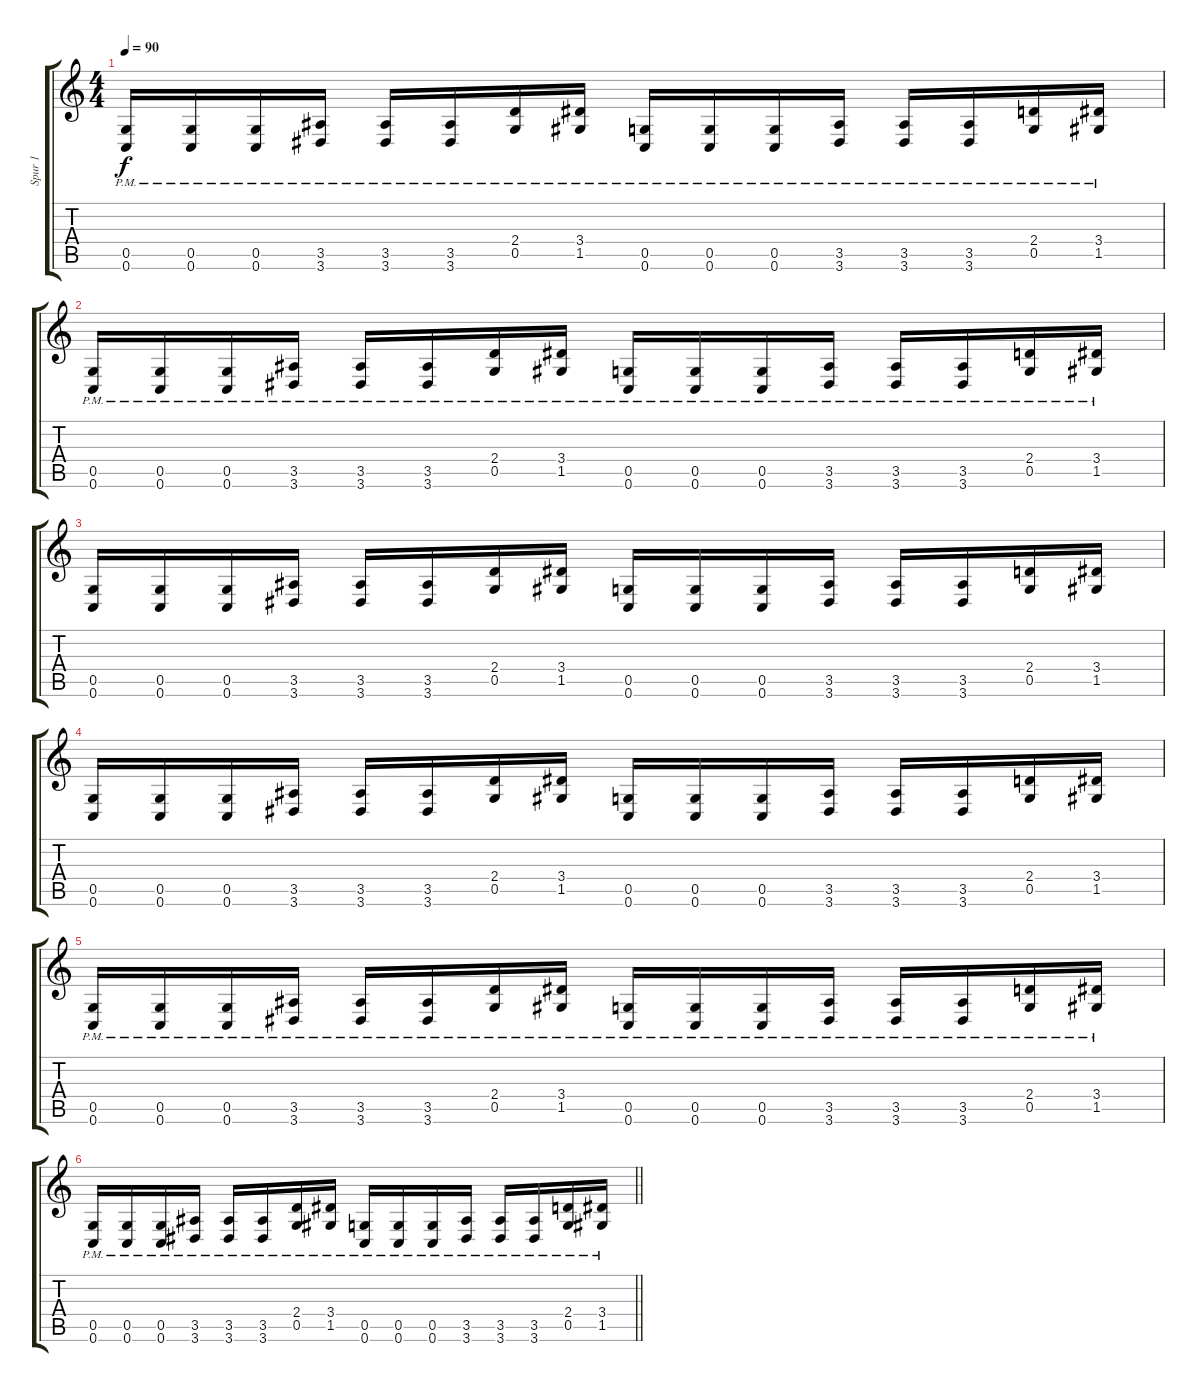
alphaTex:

\track ("Spur 1" "Spur 1") {instrument distortionguitar}
\staff {score tabs}
\tuning (D4 A3 F3 C3 G2 C2) {hide}
\ts (4 4)
\tempo 90
\clef g2
\ks c
(0.5{pm} 0.6{pm}).16{dy f} (0.5{pm} 0.6{pm}).16 (0.5{pm} 0.6{pm}).16 (3.5{pm} 3.6{pm}).16 (3.5{pm} 3.6{pm}).16 (3.5{pm} 3.6{pm}).16 (2.4{pm} 0.5{pm}).16 (3.4{pm} 1.5{pm}).16 (0.5{pm} 0.6{pm}).16 (0.5{pm} 0.6{pm}).16 (0.5{pm} 0.6{pm}).16 (3.5{pm} 3.6{pm}).16 (3.5{pm} 3.6{pm}).16 (3.5{pm} 3.6{pm}).16 (2.4{pm} 0.5{pm}).16 (3.4{pm} 1.5{pm}).16 |
(0.5{pm} 0.6{pm}).16 (0.5{pm} 0.6{pm}).16 (0.5{pm} 0.6{pm}).16 (3.5{pm} 3.6{pm}).16 (3.5{pm} 3.6{pm}).16 (3.5{pm} 3.6{pm}).16 (2.4{pm} 0.5{pm}).16 (3.4{pm} 1.5{pm}).16 (0.5{pm} 0.6{pm}).16 (0.5{pm} 0.6{pm}).16 (0.5{pm} 0.6{pm}).16 (3.5{pm} 3.6{pm}).16 (3.5{pm} 3.6{pm}).16 (3.5{pm} 3.6{pm}).16 (2.4{pm} 0.5{pm}).16 (3.4{pm} 1.5{pm}).16 |
(0.5 0.6).16 (0.5 0.6).16 (0.5 0.6).16 (3.5 3.6).16 (3.5 3.6).16 (3.5 3.6).16 (2.4 0.5).16 (3.4 1.5).16 (0.5 0.6).16 (0.5 0.6).16 (0.5 0.6).16 (3.5 3.6).16 (3.5 3.6).16 (3.5 3.6).16 (2.4 0.5).16 (3.4 1.5).16 |
(0.5 0.6).16 (0.5 0.6).16 (0.5 0.6).16 (3.5 3.6).16 (3.5 3.6).16 (3.5 3.6).16 (2.4 0.5).16 (3.4 1.5).16 (0.5 0.6).16 (0.5 0.6).16 (0.5 0.6).16 (3.5 3.6).16 (3.5 3.6).16 (3.5 3.6).16 (2.4 0.5).16 (3.4 1.5).16 |
(0.5{pm} 0.6{pm}).16 (0.5{pm} 0.6{pm}).16 (0.5{pm} 0.6{pm}).16 (3.5{pm} 3.6{pm}).16 (3.5{pm} 3.6{pm}).16 (3.5{pm} 3.6{pm}).16 (2.4{pm} 0.5{pm}).16 (3.4{pm} 1.5{pm}).16 (0.5{pm} 0.6{pm}).16 (0.5{pm} 0.6{pm}).16 (0.5{pm} 0.6{pm}).16 (3.5{pm} 3.6{pm}).16 (3.5{pm} 3.6{pm}).16 (3.5{pm} 3.6{pm}).16 (2.4{pm} 0.5{pm}).16 (3.4{pm} 1.5{pm}).16 |
\barLineRight lightlight
(0.5{pm} 0.6{pm}).16 (0.5{pm} 0.6{pm}).16 (0.5{pm} 0.6{pm}).16 (3.5{pm} 3.6{pm}).16 (3.5{pm} 3.6{pm}).16 (3.5{pm} 3.6{pm}).16 (2.4{pm} 0.5{pm}).16 (3.4{pm} 1.5{pm}).16 (0.5{pm} 0.6{pm}).16 (0.5{pm} 0.6{pm}).16 (0.5{pm} 0.6{pm}).16 (3.5{pm} 3.6{pm}).16 (3.5{pm} 3.6{pm}).16 (3.5{pm} 3.6{pm}).16 (2.4{pm} 0.5{pm}).16 (3.4{pm} 1.5{pm}).16
